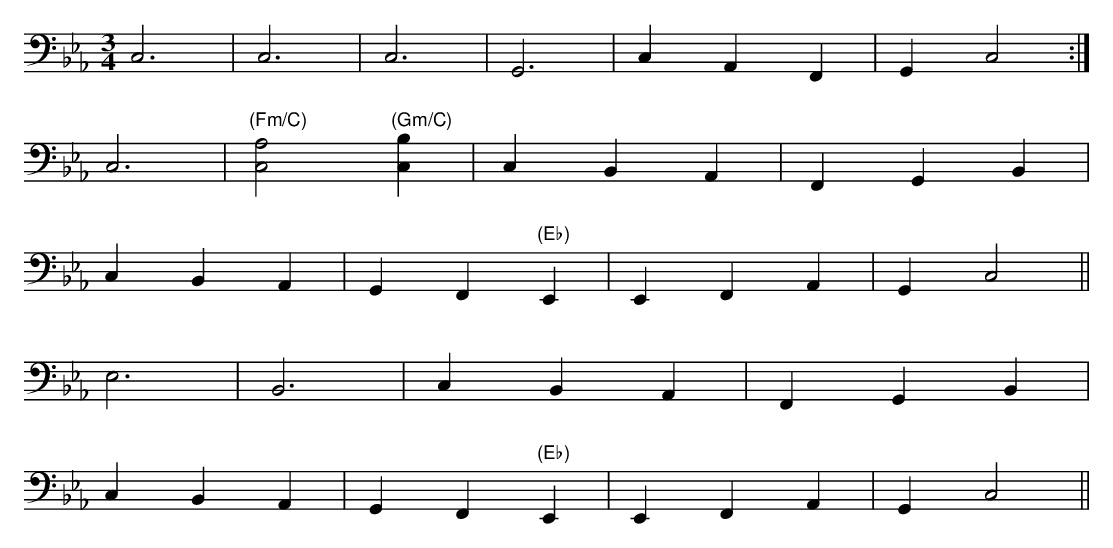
X:1
T:
M:3/4
L:1/4
K:Cm
C,3|C,3|C,3|G,,3|C,A,,F,,|G,,C,2:|
C,3|"(Fm/C)"[C,A,]2"(Gm/C)"[C,B,]|C,B,,A,,|F,,G,,B,,|
C,B,,A,,|G,,F,,"(Eb)"E,,|E,,F,,A,,|G,,C,2||
E,3|B,,3|C,B,,A,,|F,,G,,B,,|
C,B,,A,,|G,,F,,"(Eb)"E,,|E,,F,,A,,|G,,C,2||
